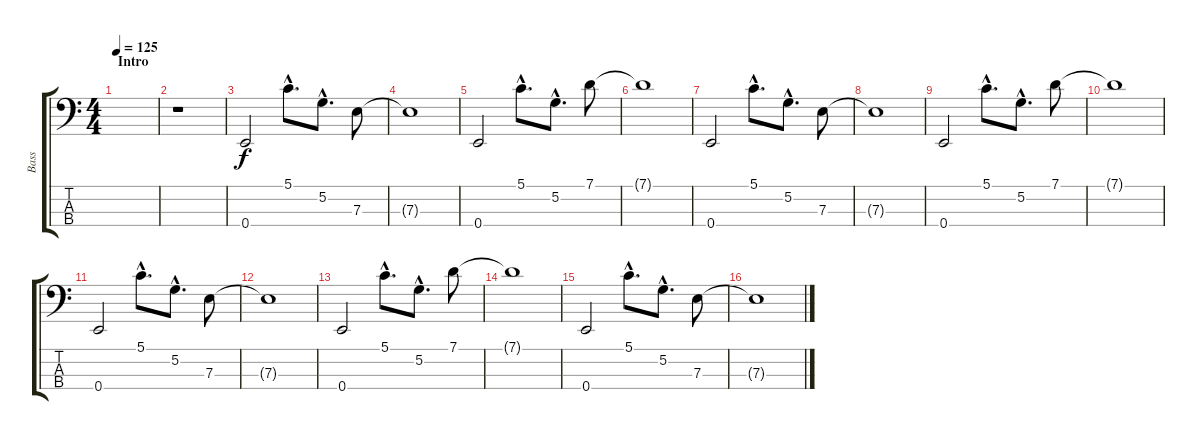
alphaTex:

\track ("Bass" "Bass") {instrument slapbass2}
\staff {score tabs}
\tuning (G2 D2 A1 E1) {hide}
\ts (4 4)
\section ("" "Intro")
\tempo 125
\clef f4
\ks c
|
r.1 |
0.4.2 5.1{hac}.8{d} 5.2{hac}.8{d} 7.3.8 |
7.3{t}.1 |
0.4.2 5.1{hac}.8{d} 5.2{hac}.8{d} 7.1.8 |
7.1{t}.1 |
0.4.2 5.1{hac}.8{d} 5.2{hac}.8{d} 7.3.8 |
7.3{t}.1 |
0.4.2 5.1{hac}.8{d} 5.2{hac}.8{d} 7.1.8 |
7.1{t}.1 |
0.4.2 5.1{hac}.8{d} 5.2{hac}.8{d} 7.3.8 |
7.3{t}.1 |
0.4.2 5.1{hac}.8{d} 5.2{hac}.8{d} 7.1.8 |
7.1{t}.1 |
0.4.2 5.1{hac}.8{d} 5.2{hac}.8{d} 7.3.8 |
7.3{t}.1
